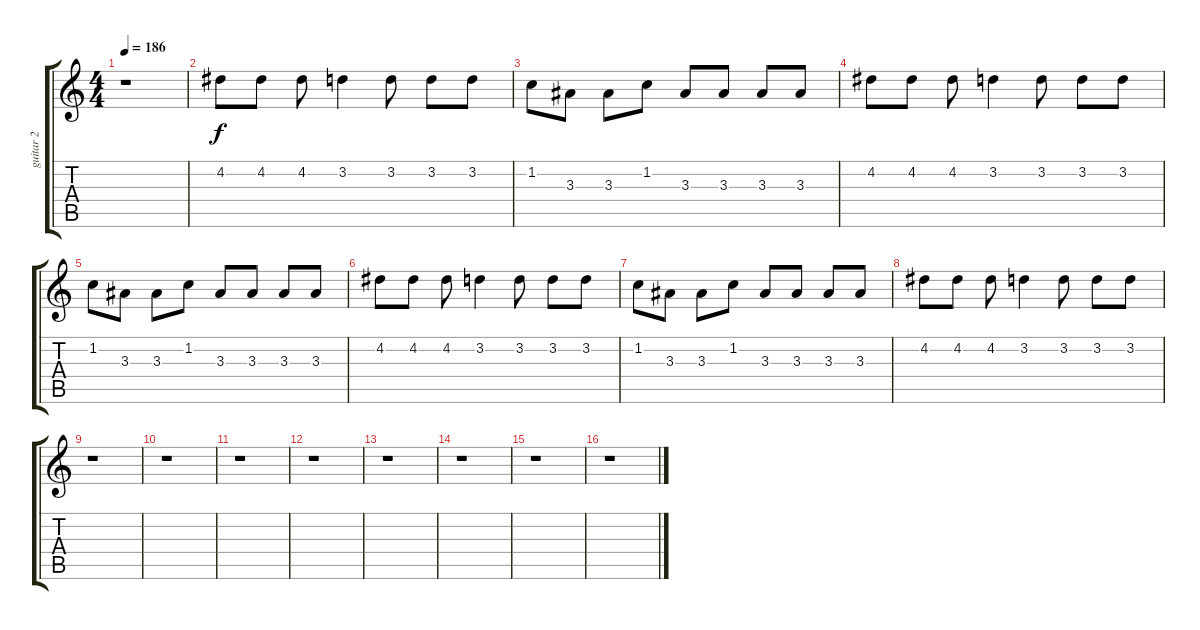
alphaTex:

\track ("guitar 2" "guitar 2") {instrument distortionguitar}
\staff {score tabs}
\tuning (E4 B3 G3 D3 A2 D2) {hide}
\ts (4 4)
\tempo 186
\clef g2
\ks c
r.1{dy f instrument distortionguitar} |
4.2.8{volume 16} 4.2.8 4.2.8 3.2.4 3.2.8 3.2.8 3.2.8 |
1.2.8 3.3.8 3.3.8 1.2.8 3.3.8 3.3.8 3.3.8 3.3.8 |
4.2.8 4.2.8 4.2.8 3.2.4 3.2.8 3.2.8 3.2.8 |
1.2.8 3.3.8 3.3.8 1.2.8 3.3.8 3.3.8 3.3.8 3.3.8 |
4.2.8 4.2.8 4.2.8 3.2.4 3.2.8 3.2.8 3.2.8 |
1.2.8 3.3.8 3.3.8 1.2.8 3.3.8 3.3.8 3.3.8 3.3.8 |
4.2.8 4.2.8 4.2.8 3.2.4 3.2.8 3.2.8 3.2.8 |
r.1 |
r.1 |
r.1 |
r.1 |
r.1 |
r.1 |
r.1 |
r.1
